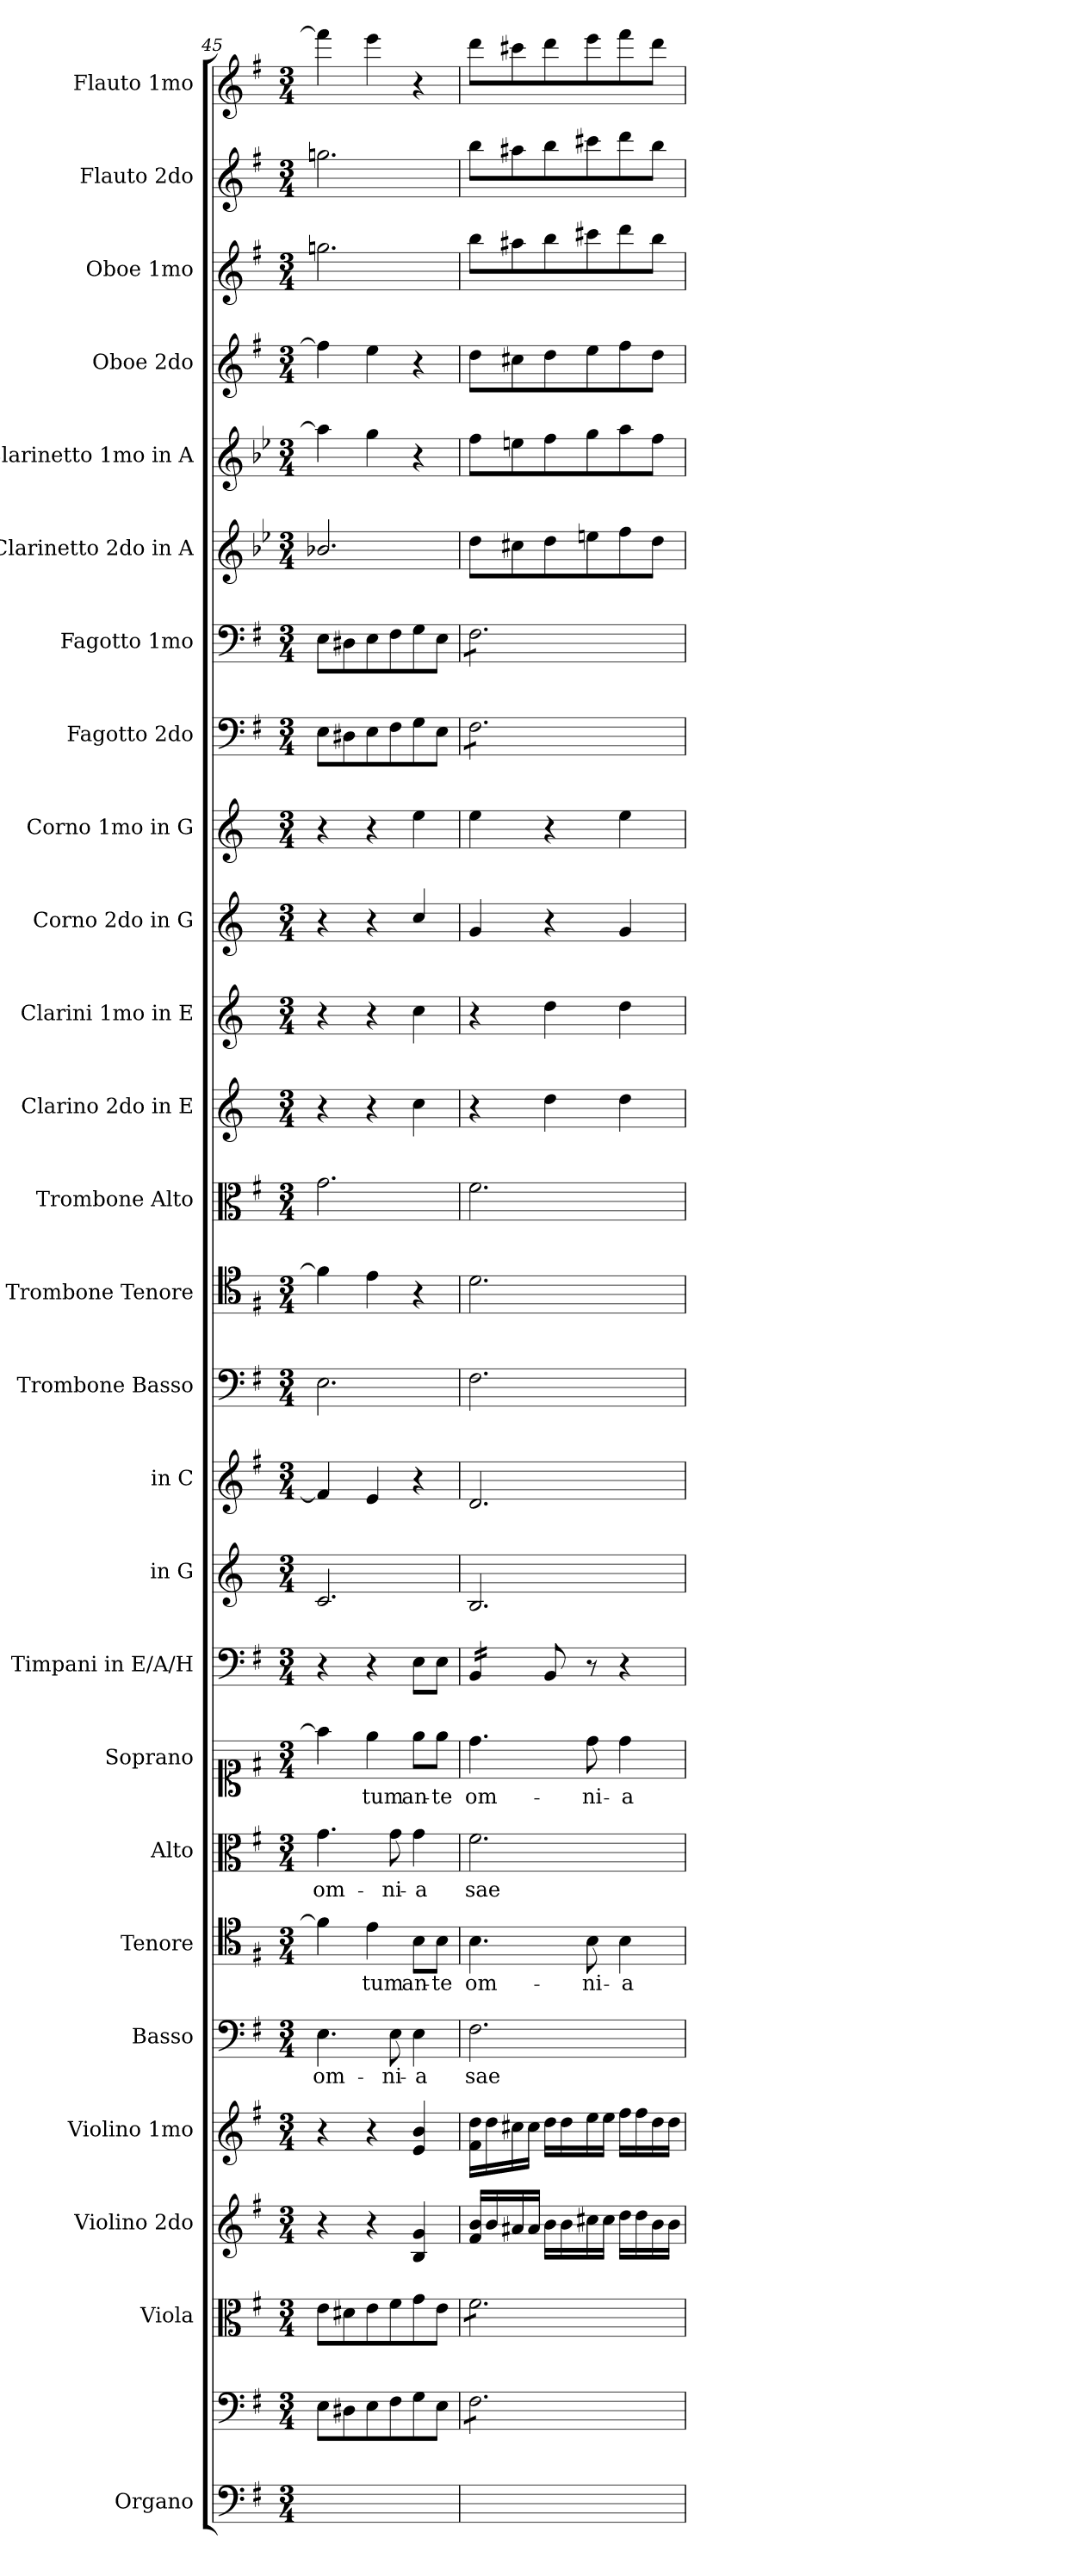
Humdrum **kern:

**kern	**kern	**kern	**kern	**kern	**kern	**text	**kern	**text	**kern	**text	**kern	**text	**kern	**kern	**kern	**kern	**kern	**kern	**kern	**kern	**kern	**kern	**kern	**kern	**kern	**kern	**kern	**kern	**kern	**kern
*part26	*part26	*part25	*part24	*part23	*part22	*part22	*part21	*part21	*part20	*part20	*part19	*part19	*part18	*part17	*part16	*part15	*part14	*part13	*part12	*part11	*part10	*part9	*part8	*part7	*part6	*part5	*part4	*part3	*part2	*part1
*staff27	*staff26	*staff25	*staff24	*staff23	*staff22	*staff22	*staff21	*staff21	*staff20	*staff20	*staff19	*staff19	*staff18	*staff17	*staff16	*staff15	*staff14	*staff13	*staff12	*staff11	*staff10	*staff9	*staff8	*staff7	*staff6	*staff5	*staff4	*staff3	*staff2	*staff1
*I"Organo	*	*I"Viola	*I"Violino 2do	*I"Violino 1mo	*I"Basso	*	*I"Tenore	*	*I"Alto	*	*I"Soprano	*	*I"Timpani in E/A/H	*I"in G	*I"in C	*I"Trombone Basso	*I"Trombone Tenore	*I"Trombone Alto	*I"Clarino 2do in E	*I"Clarini 1mo in E	*I"Corno 2do in G	*I"Corno 1mo in G	*I"Fagotto 2do	*I"Fagotto 1mo	*I"Clarinetto 2do in A	*I"Clarinetto 1mo in A	*I"Oboe 2do	*I"Oboe 1mo	*I"Flauto 2do	*I"Flauto 1mo
*I'Org	*	*I'Va	*	*	*I'B	*	*I'T	*	*I'A	*	*I'S	*	*I'Timp	*	*	*	*	*	*	*I'Clno I	*	*I'Cor I	*	*	*I'Cl II	*I'Cl I	*	*	*	*
*clefF4	*clefF4	*clefC3	*clefG2	*clefG2	*clefF4	*	*clefC4	*	*clefC3	*	*clefC1	*	*clefF4	*clefG2	*clefG2	*clefF4	*clefC4	*clefC3	*clefG2	*clefG2	*clefG2	*clefG2	*clefF4	*clefF4	*clefG2	*clefG2	*clefG2	*clefG2	*clefG2	*clefG2
*	*	*	*	*	*	*	*	*	*	*	*	*	*	*ITrd3c5	*	*	*	*	*ITrd-2c-4	*ITrd-2c-4	*ITrd3c5	*ITrd3c5	*	*	*ITrd2c3	*ITrd2c3	*	*	*	*
*k[f#]	*k[f#]	*k[f#]	*k[f#]	*k[f#]	*k[f#]	*	*k[f#]	*	*k[f#]	*	*k[f#]	*	*k[f#]	*k[f#]	*k[f#]	*k[f#]	*k[f#]	*k[f#]	*k[f#c#g#d#]	*k[f#c#g#d#]	*k[f#]	*k[f#]	*k[f#]	*k[f#]	*k[f#]	*k[f#]	*k[f#]	*k[f#]	*k[f#]	*k[f#]
*e:	*e:	*e:	*e:	*e:	*e:	*	*e:	*	*e:	*	*e:	*	*	*	*	*e:	*e:	*e:	*	*	*	*	*e:	*e:	*	*	*e:	*e:	*e:	*e:
*M3/4	*M3/4	*M3/4	*M3/4	*M3/4	*M3/4	*	*M3/4	*	*M3/4	*	*M3/4	*	*M3/4	*M3/4	*M3/4	*M3/4	*M3/4	*M3/4	*M3/4	*M3/4	*M3/4	*M3/4	*M3/4	*M3/4	*M3/4	*M3/4	*M3/4	*M3/4	*M3/4	*M3/4
=45	=45	=45	=45	=45	=45	=45	=45	=45	=45	=45	=45	=45	=45	=45	=45	=45	=45	=45	=45	=45	=45	=45	=45	=45	=45	=45	=45	=45	=45	=45
2.ryy	8E\L	8e\L	4r	4r	4.E\	om-	4f#\]	.	4.g\	om-	4ff#\]	.	4r	2.G/	4f#/]	2.E\	4f#\]	2.g\	4r	4r	4r	4r	8E\L	8E\L	2.gn/	4ff#\]	4ff#\]	2.ggn\	2.ggn\	4fff#\]
.	8D#X\	8d#X\	.	.	.	.	.	.	.	.	.	.	.	.	.	.	.	.	.	.	.	.	8D#X\	8D#X\	.	.	.	.	.	.
.	8E\	8e\	4r	4r	.	.	4e\	-tum	.	.	4ee\	-tum	4r	.	4e/	.	4e\	.	4r	4r	4r	4r	8E\	8E\	.	4ee\	4ee\	.	.	4eee\
.	8F#\	8f#\	.	.	8E\	-ni-	.	.	8g\	-ni-	.	.	.	.	.	.	.	.	.	.	.	.	8F#\	8F#\	.	.	.	.	.	.
.	8G\	8g\	4B/ 4g/	4e/ 4b/	4E\	-a	8B\L	an-	4g\	-a	8ee\L	an-	8E\L	.	4r	.	4r	.	4ee\	4ee\	4g/	4b\	8G\	8G\	.	4r	4r	.	.	4r
.	8E\J	8e\J	.	.	.	.	8B\J	-te	.	.	8ee\J	-te	8E\J	.	.	.	.	.	.	.	.	.	8E\J	8E\J	.	.	.	.	.	.
=46	=46	=46	=46	=46	=46	=46	=46	=46	=46	=46	=46	=46	=46	=46	=46	=46	=46	=46	=46	=46	=46	=46	=46	=46	=46	=46	=46	=46	=46	=46
*	*tremolo	*	*	*	*	*	*	*	*	*	*	*	*	*	*	*	*	*	*	*	*	*	*	*	*	*	*	*	*	*
*	*	*tremolo	*	*	*	*	*	*	*	*	*	*	*	*	*	*	*	*	*	*	*	*	*	*	*	*	*	*	*	*
*	*	*	*	*	*	*	*	*	*	*	*	*	*tremolo	*	*	*	*	*	*	*	*	*	*	*	*	*	*	*	*	*
*	*	*	*	*	*	*	*	*	*	*	*	*	*	*	*	*	*	*	*	*	*	*	*tremolo	*	*	*	*	*	*	*
*	*	*	*	*	*	*	*	*	*	*	*	*	*	*	*	*	*	*	*	*	*	*	*	*tremolo	*	*	*	*	*	*
2.ryy	8F#\L	8f#\L	16f#/ 16b/LL	16f#/ 16dd/LL	2.F#\	sae-	4.B\	om-	2.f#\	sae-	4.dd\	om-	16BB/LL	2.F#/	2.d/	2.F#\	2.d\	2.f#\	4r	4r	4d/	4b\	8F#\L	8F#\L	8b\L	8dd\L	8dd\L	8bb\L	8bb\L	8ddd\L
.	.	.	16b\	16dd\	.	.	.	.	.	.	.	.	16BB/	.	.	.	.	.	.	.	.	.	.	.	.	.	.	.	.	.
.	8F#\	8f#\	16a#X/	16cc#X\	.	.	.	.	.	.	.	.	16BB/	.	.	.	.	.	.	.	.	.	8F#\	8F#\	8a#X/	8cc#X\	8cc#X\	8aa#X\	8aa#X\	8ccc#X\
.	.	.	16a#/JJ	16cc#\JJ	.	.	.	.	.	.	.	.	16BB/JJ	.	.	.	.	.	.	.	.	.	.	.	.	.	.	.	.	.
*	*	*	*	*	*	*	*	*	*	*	*	*	*Xtremolo	*	*	*	*	*	*	*	*	*	*	*	*	*	*	*	*	*
.	8F#\	8f#\	16b\LL	16dd\LL	.	.	.	.	.	.	.	.	8BB/	.	.	.	.	.	4ff#\	4ff#\	4r	4r	8F#\	8F#\	8b\	8dd\	8dd\	8bb\	8bb\	8ddd\
.	.	.	16b\	16dd\	.	.	.	.	.	.	.	.	.	.	.	.	.	.	.	.	.	.	.	.	.	.	.	.	.	.
.	8F#\	8f#\	16cc#X\	16ee\	.	.	8B\	-ni-	.	.	8dd\	-ni-	8r	.	.	.	.	.	.	.	.	.	8F#\	8F#\	8cc#X\	8ee\	8ee\	8ccc#X\	8ccc#X\	8eee\
.	.	.	16cc#\JJ	16ee\JJ	.	.	.	.	.	.	.	.	.	.	.	.	.	.	.	.	.	.	.	.	.	.	.	.	.	.
.	8F#\	8f#\	16dd\LL	16ff#\LL	.	.	4B\	-a	.	.	4dd\	-a	4r	.	.	.	.	.	4ff#\	4ff#\	4d/	4b\	8F#\	8F#\	8dd\	8ff#\	8ff#\	8ddd\	8ddd\	8fff#\
.	.	.	16dd\	16ff#\	.	.	.	.	.	.	.	.	.	.	.	.	.	.	.	.	.	.	.	.	.	.	.	.	.	.
.	8F#\J	8f#\J	16b\	16dd\	.	.	.	.	.	.	.	.	.	.	.	.	.	.	.	.	.	.	8F#\J	8F#\J	8b\J	8dd\J	8dd\J	8bb\J	8bb\J	8ddd\J
*	*	*	*	*	*	*	*	*	*	*	*	*	*	*	*	*	*	*	*	*	*	*	*	*Xtremolo	*	*	*	*	*	*
*	*	*	*	*	*	*	*	*	*	*	*	*	*	*	*	*	*	*	*	*	*	*	*Xtremolo	*	*	*	*	*	*	*
*	*	*Xtremolo	*	*	*	*	*	*	*	*	*	*	*	*	*	*	*	*	*	*	*	*	*	*	*	*	*	*	*	*
*	*Xtremolo	*	*	*	*	*	*	*	*	*	*	*	*	*	*	*	*	*	*	*	*	*	*	*	*	*	*	*	*	*
.	.	.	16b\JJ	16dd\JJ	.	.	.	.	.	.	.	.	.	.	.	.	.	.	.	.	.	.	.	.	.	.	.	.	.	.
=	=	=	=	=	=	=	=	=	=	=	=	=	=	=	=	=	=	=	=	=	=	=	=	=	=	=	=	=	=	=
*-	*-	*-	*-	*-	*-	*-	*-	*-	*-	*-	*-	*-	*-	*-	*-	*-	*-	*-	*-	*-	*-	*-	*-	*-	*-	*-	*-	*-	*-	*-
